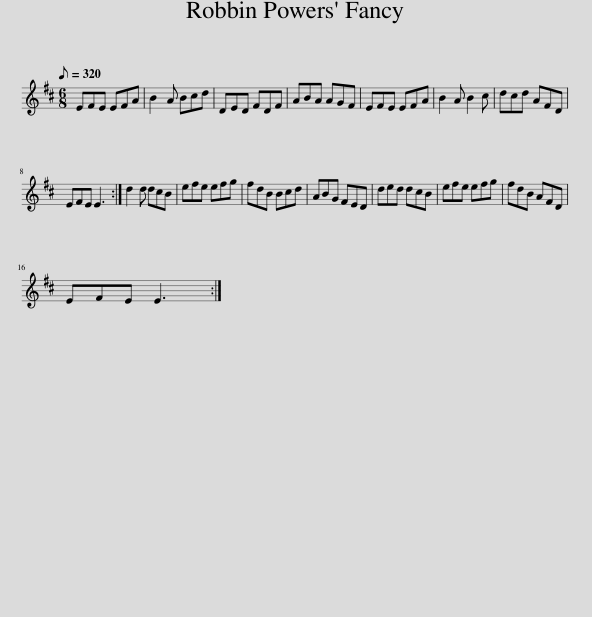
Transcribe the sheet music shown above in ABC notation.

X:1
L:1/8
Q:1/8=320
M:6/8
I:linebreak $
K:D
V:1 treble
V:1
 EFE EFA | B2 A Bcd | DED FDF | ABA AGF | EFE EFA | %5
 B2 A B2 c | dcd AFD |$ EFE E3 :| d2 d dcB | efe efg | %10
 fdB Bcd | ABG FED | ded dcB | efe efg | fdB AFD |$ %15
 EFE E3 :| %16
